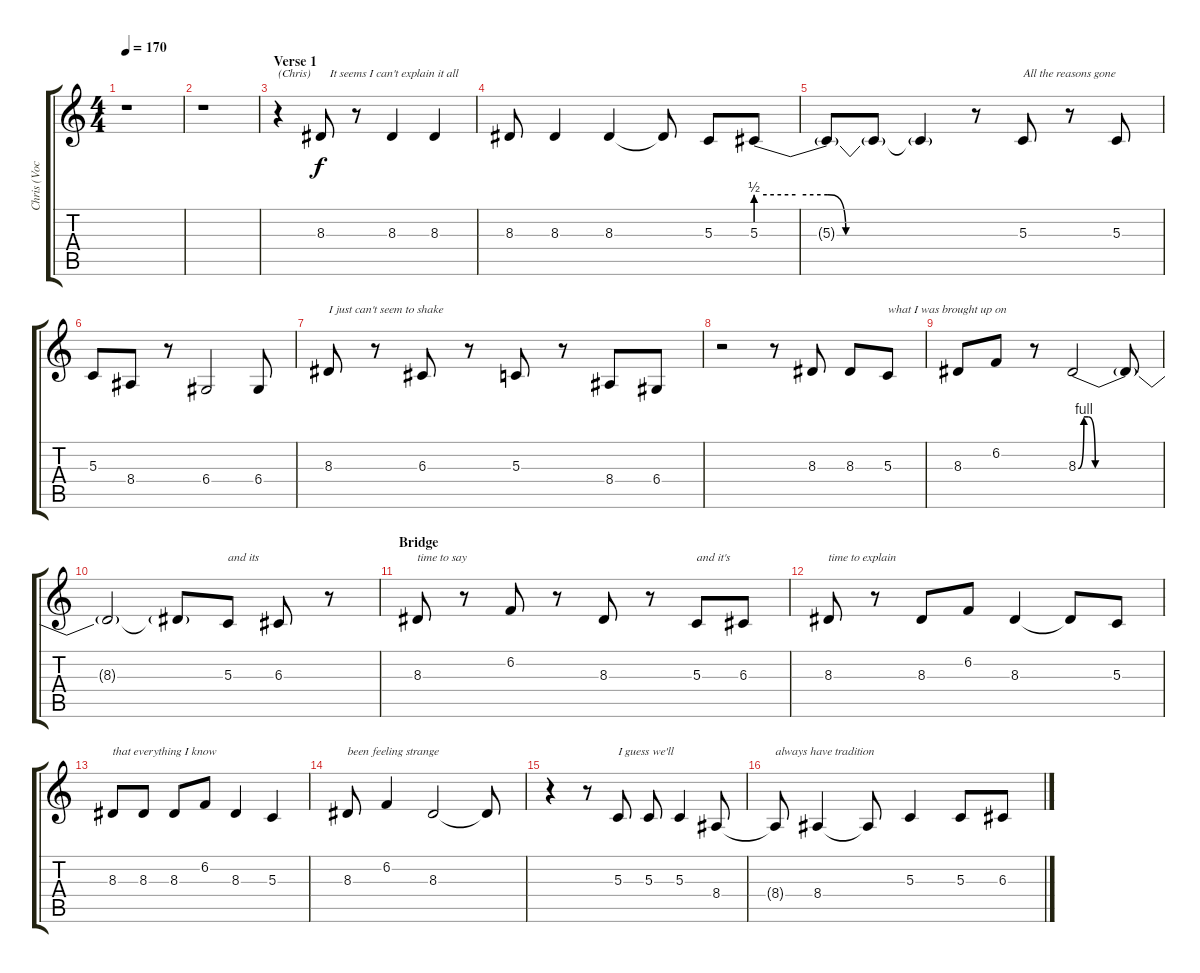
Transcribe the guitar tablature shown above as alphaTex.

\track ("Chris (Vocals)" "Chris (Voc") {instrument clarinet}
\staff {score tabs}
\tuning (E4 B3 G3 D3 A2 E2) {hide}
\ts (4 4)
\tempo 170
\clef g2
\ks c
r.1{dy f instrument clarinet} |
r.1 |
\section ("" "Verse 1")
r.4{txt "(Chris)"} 8.3.8{txt "   It seems I can't explain it all"} r.8 8.3.4 8.3.4 |
8.3.8 8.3.4 8.3.4 8.3{t}.8 5.3.8 5.3{be (custom 0 2 11 2 20 2 25 0 40 0 60 0)}.8 |
5.3{t}.8 5.3{t}.8 5.3{t}.4 r.8 5.3.8{txt "All the reasons gone"} r.8 5.3.8 |
5.3.8 8.4.8 r.8 6.4.2 6.4.8 |
8.3.8{txt "I just can't seem to shake"} r.8 6.3.8 r.8 5.3.8 r.8 8.4.8 6.4.8 |
r.2 r.8 8.3.8 8.3.8 5.3.8{txt "what I was brought up on"} |
8.3.8 6.2.8 r.8 8.3{be (custom 0 0 4 4 7 4 12 0 17 0 45 0 60 0)}.2 8.3{t}.8 |
8.3{t}.2 8.3{t}.8 5.3.8{txt "and its"} 6.3.8 r.8 |
\section ("" "Bridge")
8.3.8{txt "time to say"} r.8 6.2.8 r.8 8.3.8 r.8 5.3.8{txt "and it's"} 6.3.8 |
8.3.8{txt "time to explain"} r.8 8.3.8 6.2.8 8.3.4 8.3{t}.8 5.3.8 |
8.3.8{txt "that everything I know"} 8.3.8 8.3.8 6.2.8 8.3.4 5.3.4 |
8.3.8{txt "been feeling strange"} 6.2.4 8.3.2 8.3{t}.8 |
r.4 r.8 5.3.8{txt "I guess we'll"} 5.3.8 5.3.4 8.4.8 |
8.4{t}.8{txt "always have tradition"} 8.4.4 8.4{t}.8 5.3.4 5.3.8 6.3.8
